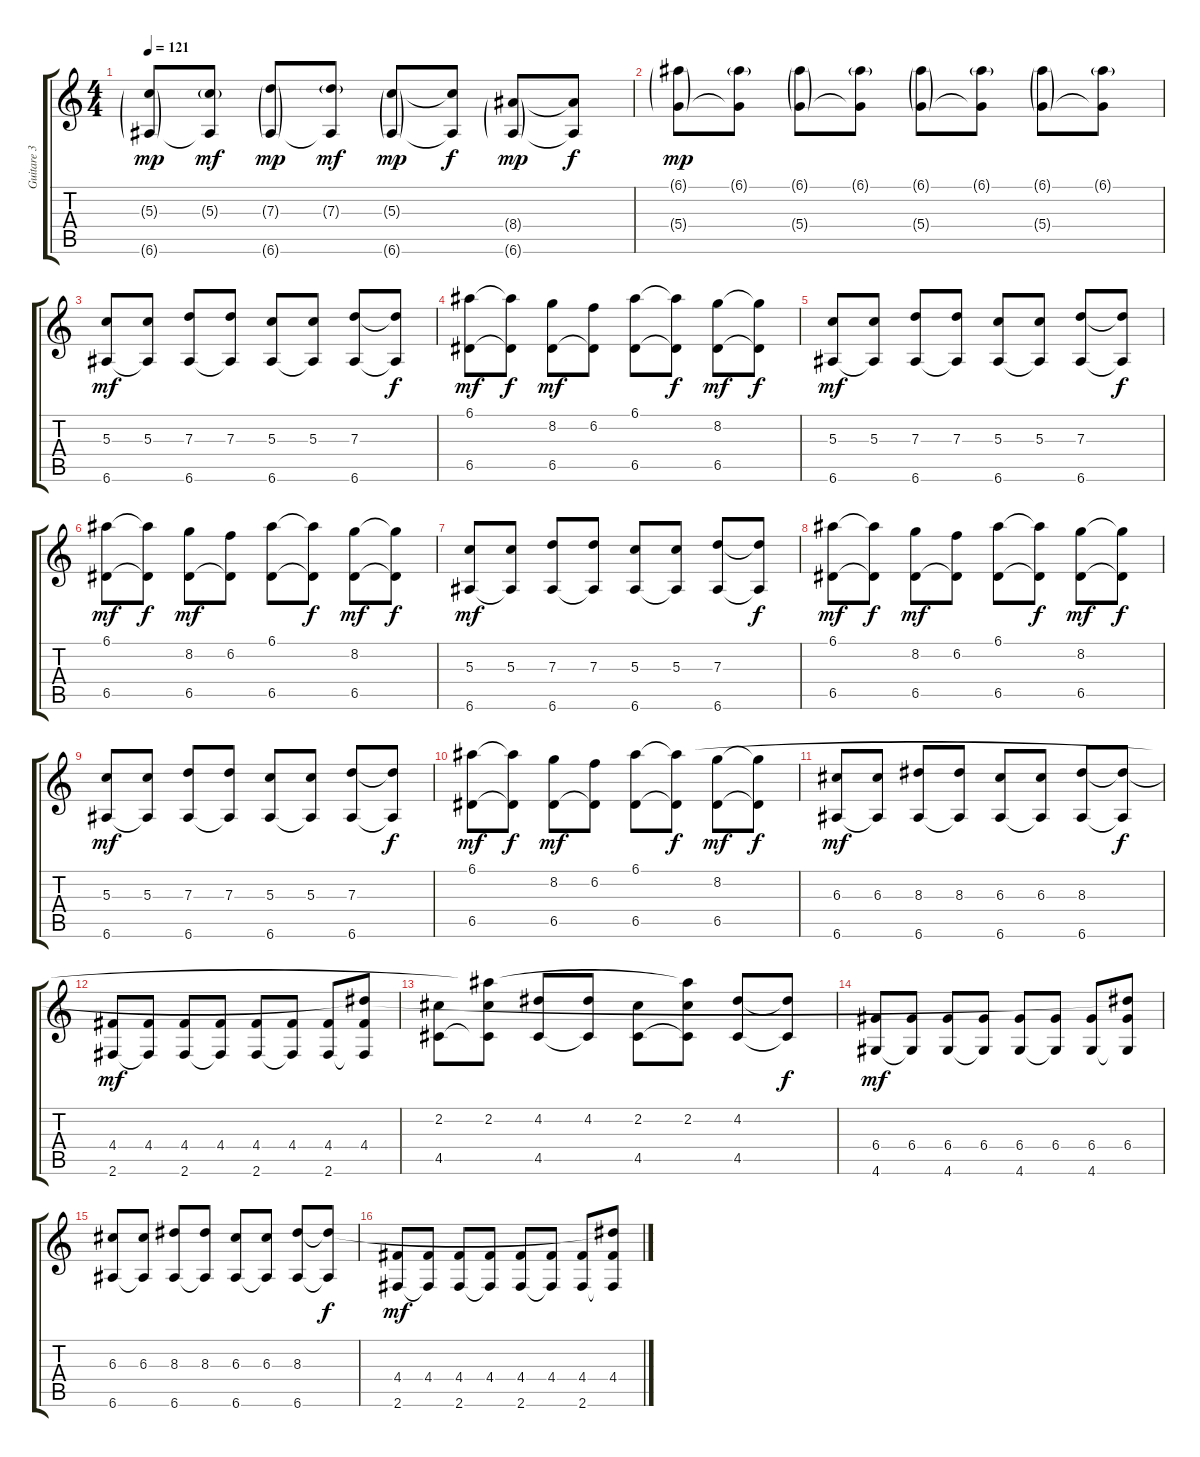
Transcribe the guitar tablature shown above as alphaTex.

\track ("Guitare 3" "Guitare 3") {instrument acousticguitarsteel}
\staff {score tabs}
\tuning (E4 B3 G3 D3 A2 E2) {hide}
\ts (4 4)
\tempo 121
\clef g2
\ks c
(5.3{g} 6.6{g}).8{dy mp} (5.3{g} 6.6{t}).8{dy mf} (7.3{g} 6.6{g}).8{dy mp} (7.3{g} 6.6{t}).8{dy mf} (5.3{g} 6.6{g}).8{dy mp} (5.3{t} 6.6{t}).8{dy f} (8.4{g} 6.6{g}).8{dy mp} (8.4{t} 6.6{t}).8{dy f} |
(6.1{g} 5.4{g}).8{dy mp} (6.1{g} 5.4{t}).8 (6.1{g} 5.4{g}).8 (6.1{g} 5.4{t}).8 (6.1{g} 5.4{g}).8 (6.1{g} 5.4{t}).8 (6.1{g} 5.4{g}).8 (6.1{g} 5.4{t}).8 |
(5.3 6.6).8{dy mf} (5.3 6.6{t}).8 (7.3 6.6).8 (7.3 6.6{t}).8 (5.3 6.6).8 (5.3 6.6{t}).8 (7.3 6.6).8 (7.3{t} 6.6{t}).8{dy f} |
(6.1 6.5).8{dy mf} (6.1{t} 6.5{t}).8{dy f} (8.2 6.5).8{dy mf} (6.2 6.5{t}).8 (6.1 6.5).8 (6.1{t} 6.5{t}).8{dy f} (8.2 6.5).8{dy mf} (8.2{t} 6.5{t}).8{dy f} |
(5.3 6.6).8{dy mf} (5.3 6.6{t}).8 (7.3 6.6).8 (7.3 6.6{t}).8 (5.3 6.6).8 (5.3 6.6{t}).8 (7.3 6.6).8 (7.3{t} 6.6{t}).8{dy f} |
(6.1 6.5).8{dy mf} (6.1{t} 6.5{t}).8{dy f} (8.2 6.5).8{dy mf} (6.2 6.5{t}).8 (6.1 6.5).8 (6.1{t} 6.5{t}).8{dy f} (8.2 6.5).8{dy mf} (8.2{t} 6.5{t}).8{dy f} |
(5.3 6.6).8{dy mf} (5.3 6.6{t}).8 (7.3 6.6).8 (7.3 6.6{t}).8 (5.3 6.6).8 (5.3 6.6{t}).8 (7.3 6.6).8 (7.3{t} 6.6{t}).8{dy f} |
(6.1 6.5).8{dy mf} (6.1{t} 6.5{t}).8{dy f} (8.2 6.5).8{dy mf} (6.2 6.5{t}).8 (6.1 6.5).8 (6.1{t} 6.5{t}).8{dy f} (8.2 6.5).8{dy mf} (8.2{t} 6.5{t}).8{dy f} |
(5.3 6.6).8{dy mf} (5.3 6.6{t}).8 (7.3 6.6).8 (7.3 6.6{t}).8 (5.3 6.6).8 (5.3 6.6{t}).8 (7.3 6.6).8 (7.3{t} 6.6{t}).8{dy f} |
(6.1 6.5).8{dy mf} (6.1{t} 6.5{t}).8{dy f} (8.2 6.5).8{dy mf} (6.2 6.5{t}).8 (6.1 6.5).8 (6.1{t} 6.5{t}).8{dy f} (8.2 6.5).8{dy mf} (8.2{t} 6.5{t}).8{dy f} |
(6.3 6.6).8{dy mf} (6.3 6.6{t}).8 (8.3 6.6).8 (8.3 6.6{t}).8 (6.3 6.6).8 (6.3 6.6{t}).8 (8.3 6.6).8 (8.3{t} 6.6{t}).8{dy f} |
(4.4 2.6).8{dy mf} (4.4 2.6{t}).8 (4.4 2.6).8 (4.4 2.6{t}).8 (4.4 2.6).8 (4.4 2.6{t}).8 (4.4 2.6).8 (8.3{t} 4.4 2.6{t}).8 |
(2.2 4.5).8 (6.1{t} 2.2 4.5{t}).8 (4.2 4.5).8 (4.2 4.5{t}).8 (2.2 4.5).8 (6.1{t} 2.2 4.5{t}).8 (4.2 4.5).8 (4.2{t} 4.5{t}).8{dy f} |
(6.4 4.6).8{dy mf} (6.4 4.6{t}).8 (6.4 4.6).8 (6.4 4.6{t}).8 (6.4 4.6).8 (6.4 4.6{t}).8 (6.4 4.6).8 (8.3{t} 6.4 4.6{t}).8 |
(6.3 6.6).8 (6.3 6.6{t}).8 (8.3 6.6).8 (8.3 6.6{t}).8 (6.3 6.6).8 (6.3 6.6{t}).8 (8.3 6.6).8 (8.3{t} 6.6{t}).8{dy f} |
(4.4 2.6).8{dy mf} (4.4 2.6{t}).8 (4.4 2.6).8 (4.4 2.6{t}).8 (4.4 2.6).8 (4.4 2.6{t}).8 (4.4 2.6).8 (8.3{t} 4.4 2.6{t}).8
